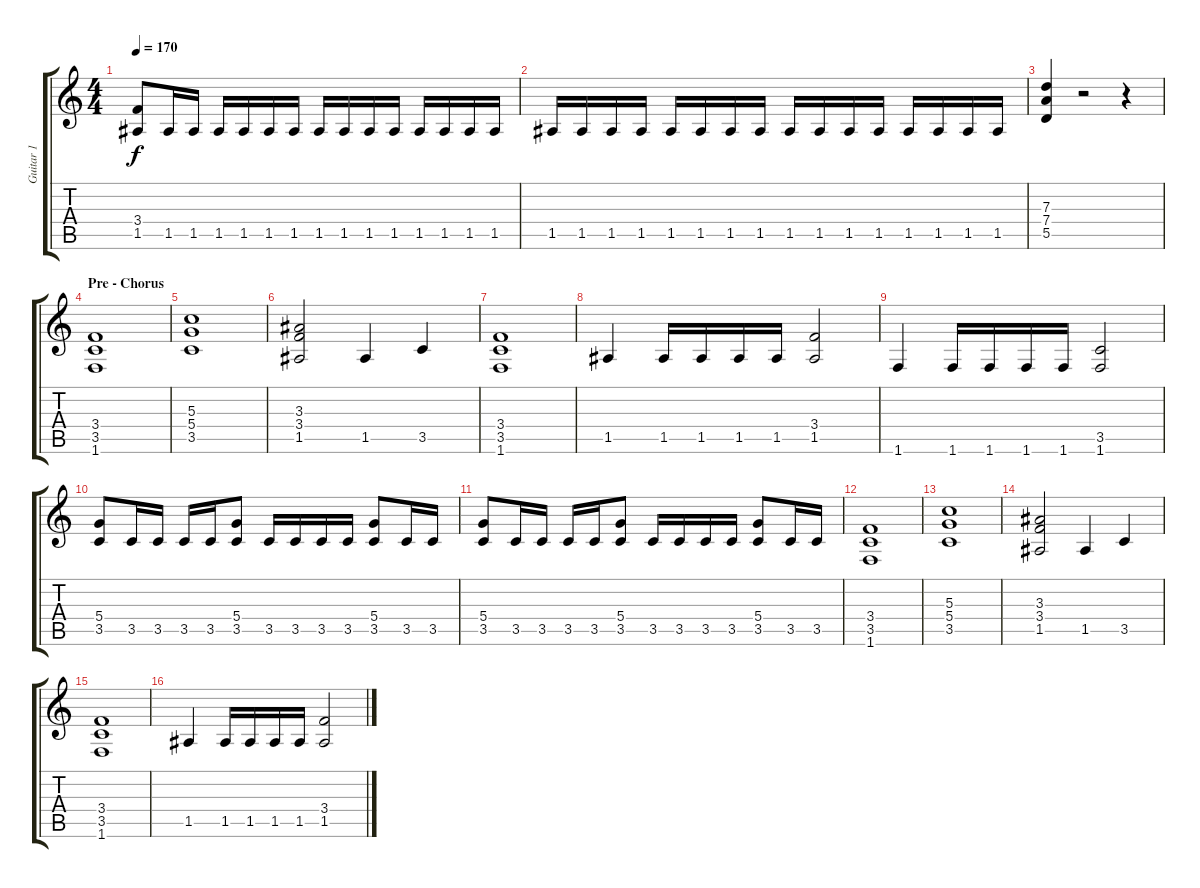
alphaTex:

\track ("Guitar 1" "Guitar 1") {instrument overdrivenguitar}
\staff {score tabs}
\tuning (E4 B3 G3 D3 A2 E2) {hide}
\ts (4 4)
\tempo 170
\clef g2
\ks c
(3.4 1.5).8{dy f} 1.5.16 1.5.16 1.5.16 1.5.16 1.5.16 1.5.16 1.5.16 1.5.16 1.5.16 1.5.16 1.5.16 1.5.16 1.5.16 1.5.16 |
1.5.16 1.5.16 1.5.16 1.5.16 1.5.16 1.5.16 1.5.16 1.5.16 1.5.16 1.5.16 1.5.16 1.5.16 1.5.16 1.5.16 1.5.16 1.5.16 |
(7.3 7.4 5.5).4 r.2 r.4 |
\section ("" "Pre - Chorus")
(3.4 3.5 1.6).1 |
(5.3 5.4 3.5).1 |
(3.3 3.4 1.5).2 1.5.4 3.5.4 |
(3.4 3.5 1.6).1 |
1.5.4 1.5.16 1.5.16 1.5.16 1.5.16 (3.4 1.5).2 |
1.6.4 1.6.16 1.6.16 1.6.16 1.6.16 (3.5 1.6).2 |
(5.4 3.5).8 3.5.16 3.5.16 3.5.16 3.5.16 (5.4 3.5).8 3.5.16 3.5.16 3.5.16 3.5.16 (5.4 3.5).8 3.5.16 3.5.16 |
(5.4 3.5).8 3.5.16 3.5.16 3.5.16 3.5.16 (5.4 3.5).8 3.5.16 3.5.16 3.5.16 3.5.16 (5.4 3.5).8 3.5.16 3.5.16 |
(3.4 3.5 1.6).1 |
(5.3 5.4 3.5).1 |
(3.3 3.4 1.5).2 1.5.4 3.5.4 |
(3.4 3.5 1.6).1 |
1.5.4 1.5.16 1.5.16 1.5.16 1.5.16 (3.4 1.5).2
